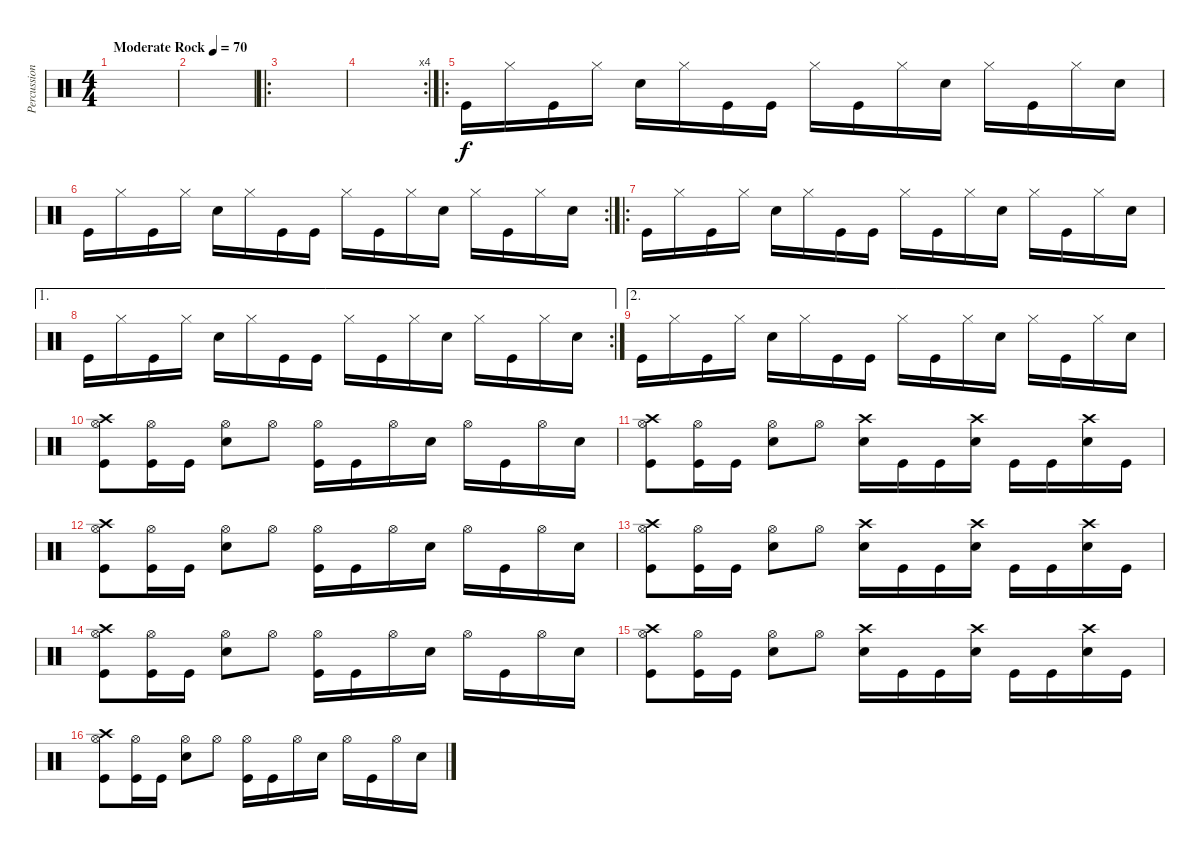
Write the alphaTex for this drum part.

\track ("Percussion" "Percussion") {instrument percussion}
\staff {score}
\articulation defaults
\ts (4 4)
\tempo (70 "Moderate Rock")
\clef neutral
\ks c
|
|
\ro
|
\rc 4
|
\ro "Kick (hit)".16 "Hi-Hat (closed)".16 "Kick (hit)".16 "Hi-Hat (closed)".16 "Snare (hit) 2".16 "Hi-Hat (closed)".16 "Kick (hit)".16 "Kick (hit)".16 "Hi-Hat (closed)".16 "Kick (hit)".16 "Hi-Hat (closed)".16 "Snare (hit) 2".16 "Hi-Hat (closed)".16 "Kick (hit)".16 "Hi-Hat (closed)".16 "Snare (hit) 2".16
|
\rc 2 "Kick (hit)".16 "Hi-Hat (closed)".16 "Kick (hit)".16 "Hi-Hat (closed)".16 "Snare (hit) 2".16 "Hi-Hat (closed)".16 "Kick (hit)".16 "Kick (hit)".16 "Hi-Hat (closed)".16 "Kick (hit)".16 "Hi-Hat (closed)".16 "Snare (hit) 2".16 "Hi-Hat (closed)".16 "Kick (hit)".16 "Hi-Hat (closed)".16 "Snare (hit) 2".16
|
\ro "Kick (hit)".16 "Hi-Hat (closed)".16 "Kick (hit)".16 "Hi-Hat (closed)".16 "Snare (hit) 2".16 "Hi-Hat (closed)".16 "Kick (hit)".16 "Kick (hit)".16 "Hi-Hat (closed)".16 "Kick (hit)".16 "Hi-Hat (closed)".16 "Snare (hit) 2".16 "Hi-Hat (closed)".16 "Kick (hit)".16 "Hi-Hat (closed)".16 "Snare (hit) 2".16
|
\ae 1
\rc 2 "Kick (hit)".16 "Hi-Hat (closed)".16 "Kick (hit)".16 "Hi-Hat (closed)".16 "Snare (hit) 2".16 "Hi-Hat (closed)".16 "Kick (hit)".16 "Kick (hit)".16 "Hi-Hat (closed)".16 "Kick (hit)".16 "Hi-Hat (closed)".16 "Snare (hit) 2".16 "Hi-Hat (closed)".16 "Kick (hit)".16 "Hi-Hat (closed)".16 "Snare (hit) 2".16
|
\ae 2 "Kick (hit)".16 "Hi-Hat (closed)".16 "Kick (hit)".16 "Hi-Hat (closed)".16 "Snare (hit) 2".16 "Hi-Hat (closed)".16 "Kick (hit)".16 "Kick (hit)".16 "Hi-Hat (closed)".16 "Kick (hit)".16 "Hi-Hat (closed)".16 "Snare (hit) 2".16 "Hi-Hat (closed)".16 "Kick (hit)".16 "Hi-Hat (closed)".16 "Snare (hit) 2".16
|
("Crash high (hit)" "Hi-Hat (open)" "Kick (hit)").8 ("Hi-Hat (open)" "Kick (hit)").16 "Kick (hit)".16 ("Hi-Hat (open)" "Snare (hit) 2").8 "Hi-Hat (open)".8 ("Hi-Hat (open)" "Kick (hit)").16 "Kick (hit)".16 "Hi-Hat (open)".16 "Snare (hit) 2".16 "Hi-Hat (open)".16 "Kick (hit)".16 "Hi-Hat (open)".16 "Snare (hit) 2".16 |
("Crash high (hit)" "Hi-Hat (open)" "Kick (hit)").8 ("Hi-Hat (open)" "Kick (hit)").16 "Kick (hit)".16 ("Hi-Hat (open)" "Snare (hit) 2").8 "Hi-Hat (open)".8 ("Crash high (hit)" "Snare (hit) 2").16 "Kick (hit)".16 "Kick (hit)".16 ("Crash high (hit)" "Snare (hit) 2").16 "Kick (hit)".16 "Kick (hit)".16 ("Crash high (hit)" "Snare (hit) 2").16 "Kick (hit)".16 |
("Crash high (hit)" "Hi-Hat (open)" "Kick (hit)").8 ("Hi-Hat (open)" "Kick (hit)").16 "Kick (hit)".16 ("Hi-Hat (open)" "Snare (hit) 2").8 "Hi-Hat (open)".8 ("Hi-Hat (open)" "Kick (hit)").16 "Kick (hit)".16 "Hi-Hat (open)".16 "Snare (hit) 2".16 "Hi-Hat (open)".16 "Kick (hit)".16 "Hi-Hat (open)".16 "Snare (hit) 2".16 |
("Crash high (hit)" "Hi-Hat (open)" "Kick (hit)").8 ("Hi-Hat (open)" "Kick (hit)").16 "Kick (hit)".16 ("Hi-Hat (open)" "Snare (hit) 2").8 "Hi-Hat (open)".8 ("Crash high (hit)" "Snare (hit) 2").16 "Kick (hit)".16 "Kick (hit)".16 ("Crash high (hit)" "Snare (hit) 2").16 "Kick (hit)".16 "Kick (hit)".16 ("Crash high (hit)" "Snare (hit) 2").16 "Kick (hit)".16 |
("Crash high (hit)" "Hi-Hat (open)" "Kick (hit)").8 ("Hi-Hat (open)" "Kick (hit)").16 "Kick (hit)".16 ("Hi-Hat (open)" "Snare (hit) 2").8 "Hi-Hat (open)".8 ("Hi-Hat (open)" "Kick (hit)").16 "Kick (hit)".16 "Hi-Hat (open)".16 "Snare (hit) 2".16 "Hi-Hat (open)".16 "Kick (hit)".16 "Hi-Hat (open)".16 "Snare (hit) 2".16 |
("Crash high (hit)" "Hi-Hat (open)" "Kick (hit)").8 ("Hi-Hat (open)" "Kick (hit)").16 "Kick (hit)".16 ("Hi-Hat (open)" "Snare (hit) 2").8 "Hi-Hat (open)".8 ("Crash high (hit)" "Snare (hit) 2").16 "Kick (hit)".16 "Kick (hit)".16 ("Crash high (hit)" "Snare (hit) 2").16 "Kick (hit)".16 "Kick (hit)".16 ("Crash high (hit)" "Snare (hit) 2").16 "Kick (hit)".16 |
("Crash high (hit)" "Hi-Hat (open)" "Kick (hit)").8 ("Hi-Hat (open)" "Kick (hit)").16 "Kick (hit)".16 ("Hi-Hat (open)" "Snare (hit) 2").8 "Hi-Hat (open)".8 ("Hi-Hat (open)" "Kick (hit)").16 "Kick (hit)".16 "Hi-Hat (open)".16 "Snare (hit) 2".16 "Hi-Hat (open)".16 "Kick (hit)".16 "Hi-Hat (open)".16 "Snare (hit) 2".16
